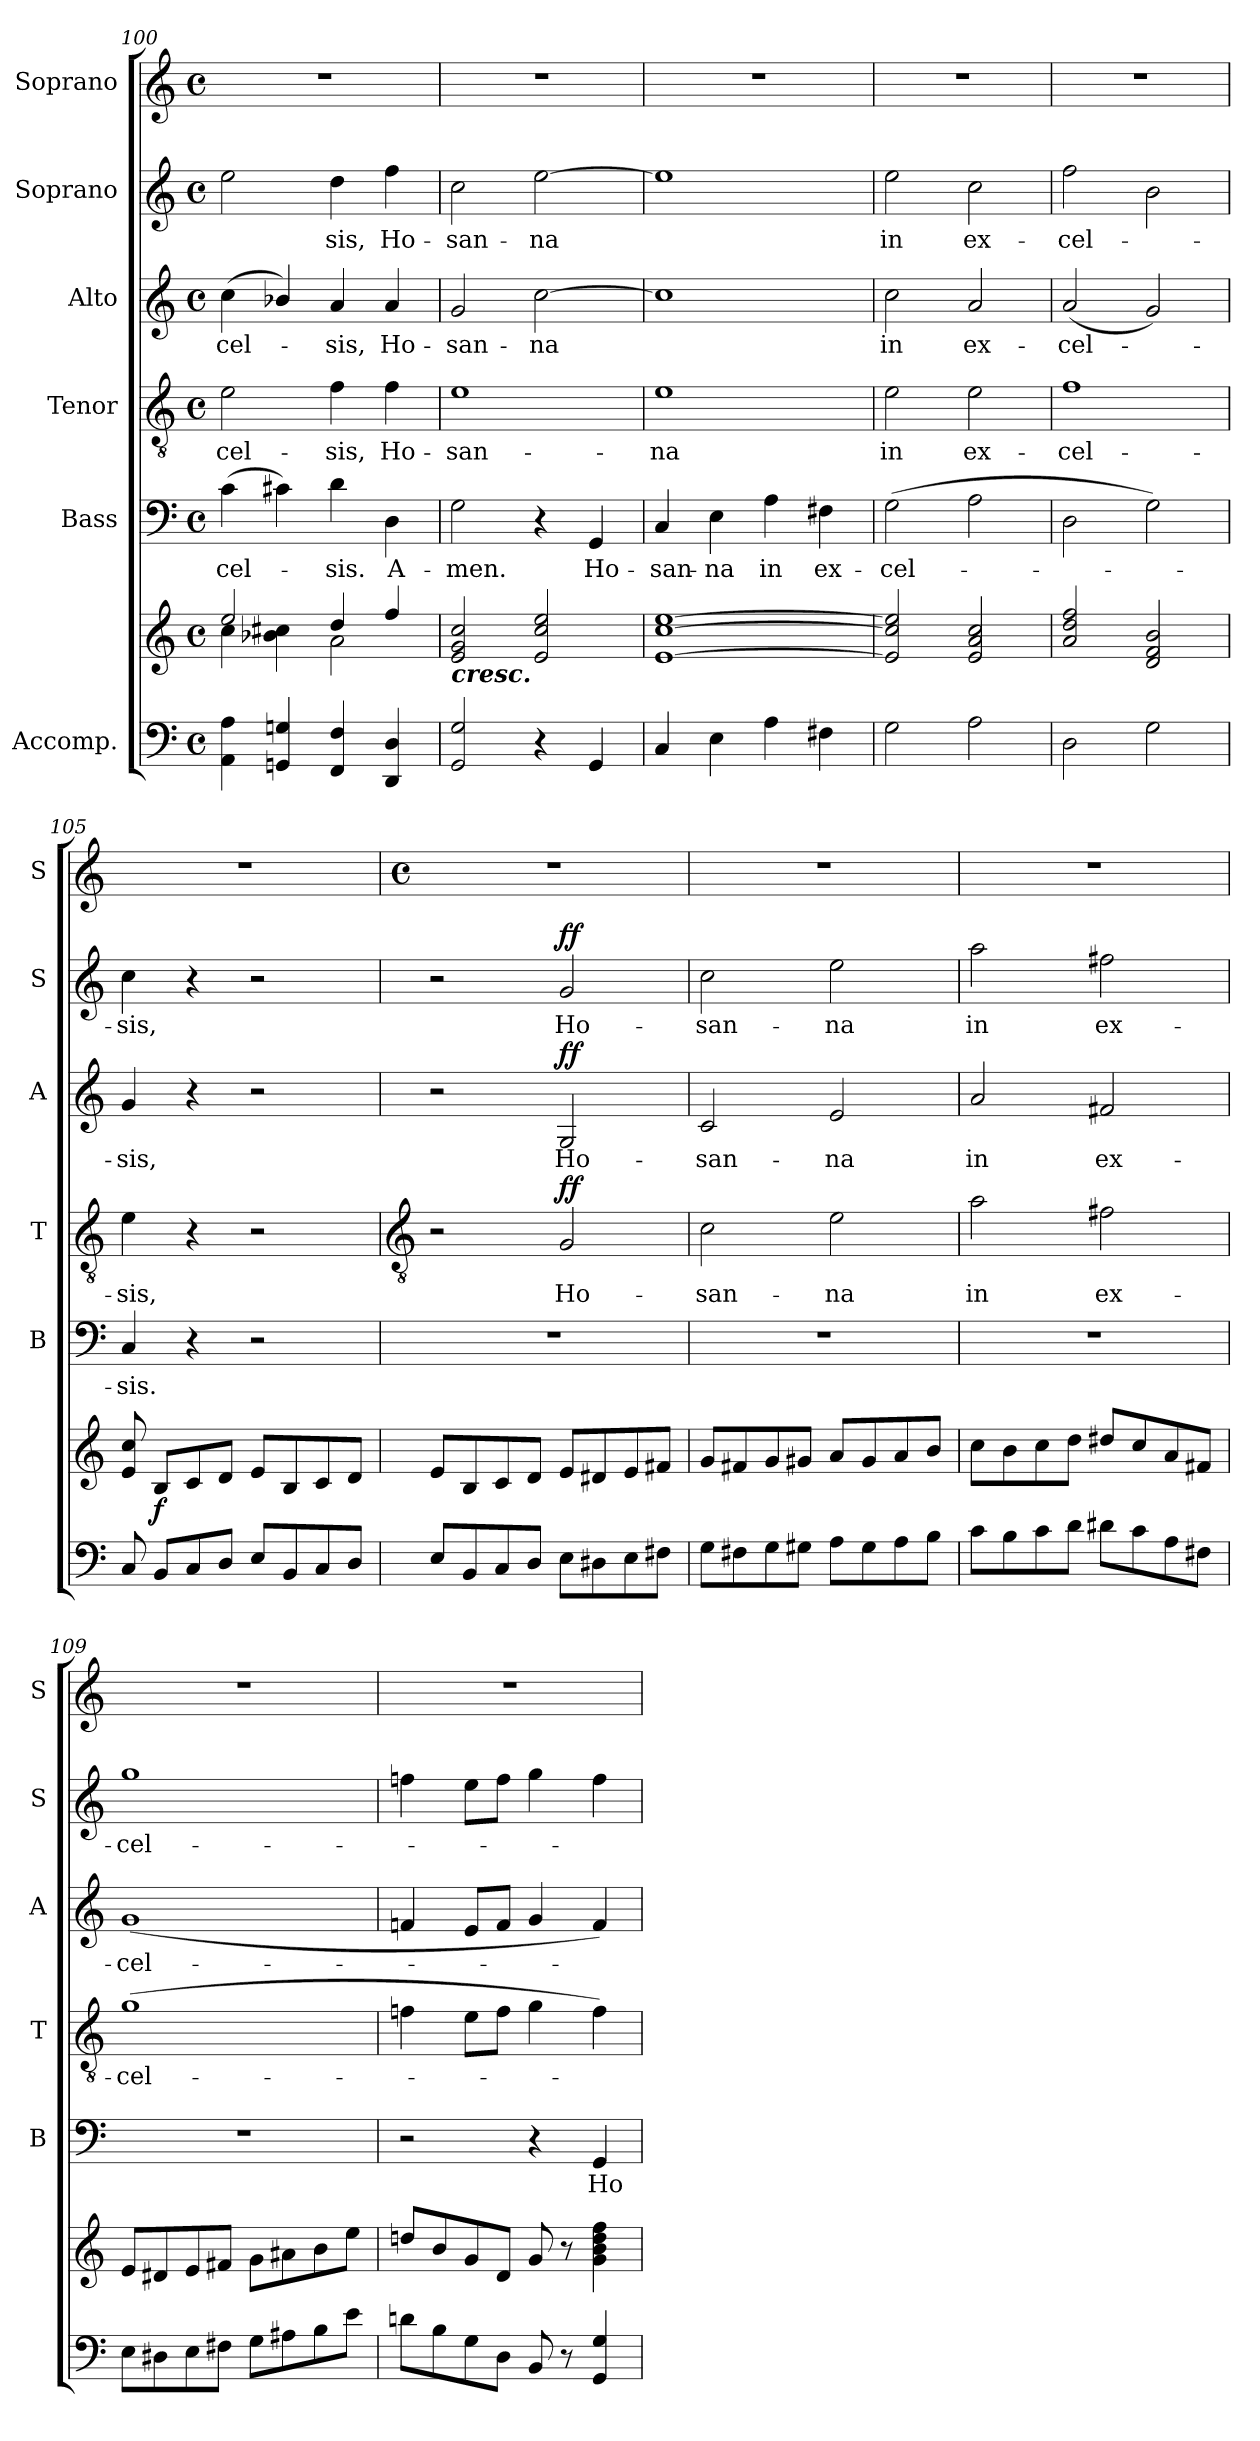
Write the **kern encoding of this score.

**kern	**kern	**dynam	**kern	**text	**kern	**text	**dynam	**kern	**text	**dynam	**kern	**text	**dynam	**kern
*part6	*part6	*part6	*part5	*part5	*part4	*part4	*part4	*part3	*part3	*part3	*part2	*part2	*part2	*part1
*staff7	*staff6	*staff6/7	*staff5	*staff5	*staff4	*staff4	*staff4	*staff3	*staff3	*staff3	*staff2	*staff2	*staff2	*staff1
*I"Accomp.	*	*	*I"Bass	*	*I"Tenor	*	*	*I"Alto	*	*	*I"Soprano	*	*	*I"Soprano
*	*	*	*I'B	*	*I'T	*	*	*I'A	*	*	*I'S	*	*	*I'S
!!LO:LB:g=z
*clefF4	*clefG2	*	*clefF4	*	*clefGv2	*	*	*clefG2	*	*	*clefG2	*	*	*clefG2
*k[]	*k[]	*	*k[]	*	*k[]	*	*	*k[]	*	*	*k[]	*	*	*k[]
*C:	*C:	*	*C:	*	*C:	*	*	*C:	*	*	*C:	*	*	*C:
*M4/4	*M4/4	*	*M4/4	*	*M4/4	*	*	*M4/4	*	*	*M4/4	*	*	*M4/4
*met(c)	*met(c)	*	*met(c)	*	*met(c)	*	*	*met(c)	*	*	*met(c)	*	*	*met(c)
=100	=100	=100	=100	=100	=100	=100	=100	=100	=100	=100	=100	=100	=100	=100
*	*^	*	*	*	*	*	*	*	*	*	*	*	*	*
!	!	!	!	!	!LO:LY:b	!	!LO:LY:b	!	!	!LO:LY:b	!	!	!	!	!
4AA 4A	2ee/	4cc\	.	(>4c	-cel-	2e	-cel-	.	(<4cc	-cel-	.	2ee	.	.	1r
4GGn 4Gn	.	4b-X\ 4cc#X\	.	4c#X)	.	.	.	.	4b-X/)	.	.	.	.	.	.
!	!	!	!	!	!LO:LY:b	!	!LO:LY:b	!	!	!LO:LY:b	!	!	!LO:LY:b	!	!
4FF 4F	4dd/	2a\	.	4d	sis.	4f	-sis,	.	4a	sis,	.	4dd	sis,	.	.
!	!	!	!	!	!LO:LY:b	!	!LO:LY:b	!	!	!LO:LY:b	!	!	!LO:LY:b	!	!
4DD 4D	4ff/	.	.	4D	A-	4f	Ho-	.	4a	Ho-	.	4ff	Ho-	.	.
=101	=101	=101	=101	=101	=101	=101	=101	=101	=101	=101	=101	=101	=101	=101	=101
!	!LO:TX:b:Bi:t=cresc.	!	!	!	!	!	!	!	!	!	!	!	!	!	!
!	!	!	!	!	!LO:LY:b	!	!LO:LY:b	!	!	!LO:LY:b	!	!	!LO:LY:b	!	!
2GG 2G	2e 2g 2cc	1ryy	.	2G	-men.	1e	-san-	.	2g	-san-	.	2cc	-san-	.	1r
!	!	!	!	!	!	!	!	!	!	!LO:LY:b	!	!	!LO:LY:b	!	!
4r	2e 2cc 2ee	.	.	4r	.	.	.	.	[2cc	-na	.	[2ee	-na	.	.
!	!	!	!	!	!LO:LY:b	!	!	!	!	!	!	!	!	!	!
4GG	.	.	.	4GG	Ho-	.	.	.	.	.	.	.	.	.	.
=102	=102	=102	=102	=102	=102	=102	=102	=102	=102	=102	=102	=102	=102	=102	=102
!	!	!	!	!	!LO:LY:b	!	!LO:LY:b	!	!	!	!	!	!	!	!
4C	[1e [1cc [1ee	1ryy	.	4C	-san-	1e	-na	.	1cc]	.	.	1ee]	.	.	1r
!	!	!	!	!	!LO:LY:b	!	!	!	!	!	!	!	!	!	!
4E	.	.	.	4E	-na	.	.	.	.	.	.	.	.	.	.
!	!	!	!	!	!LO:LY:b	!	!	!	!	!	!	!	!	!	!
4A	.	.	.	4A	in	.	.	.	.	.	.	.	.	.	.
!	!	!	!	!	!LO:LY:b	!	!	!	!	!	!	!	!	!	!
4F#X	.	.	.	4F#X	ex-	.	.	.	.	.	.	.	.	.	.
=103	=103	=103	=103	=103	=103	=103	=103	=103	=103	=103	=103	=103	=103	=103	=103
!	!	!	!	!	!LO:LY:b	!	!LO:LY:b	!	!	!LO:LY:b	!	!	!LO:LY:b	!	!
2G	2e] 2cc] 2ee]	1ryy	.	(>2G	-cel-	2e	in	.	2cc	in	.	2ee	in	.	1r
!	!	!	!	!	!	!	!LO:LY:b	!	!	!LO:LY:b	!	!	!LO:LY:b	!	!
2A	2e 2a 2cc	.	.	2A	.	2e	ex-	.	2a	ex-	.	2cc	ex-	.	.
=104	=104	=104	=104	=104	=104	=104	=104	=104	=104	=104	=104	=104	=104	=104	=104
!	!	!	!	!	!	!	!LO:LY:b	!	!	!LO:LY:b	!	!	!LO:LY:b	!	!
2D	2a 2dd 2ff	1ryy	.	2D	.	1f	-cel-	.	(<2a	-cel-	.	2ff	-cel-	.	1r
2G	2d 2f 2b	.	.	2G)	.	.	.	.	2g)	.	.	2b	.	.	.
=105	=105	=105	=105	=105	=105	=105	=105	=105	=105	=105	=105	=105	=105	=105	=105
!	!	!	!	!	!LO:LY:b	!	!LO:LY:b	!	!	!LO:LY:b	!	!	!LO:LY:b	!	!
8C	8e 8cc	1ryy	.	4C	sis.	4e	-sis,	.	4g	sis,	.	4cc	sis,	.	1r
!	!	!	!LO:DY:b	!	!	!	!	!	!	!	!	!	!	!	!
8BBL	8BL	.	f	.	.	.	.	.	.	.	.	.	.	.	.
8C	8c	.	.	4r	.	4r	.	.	4r	.	.	4r	.	.	.
8DJ	8dJ	.	.	.	.	.	.	.	.	.	.	.	.	.	.
8EL	8eL	.	.	2r	.	2r	.	.	2r	.	.	2r	.	.	.
8BB	8B	.	.	.	.	.	.	.	.	.	.	.	.	.	.
8C	8c	.	.	.	.	.	.	.	.	.	.	.	.	.	.
8DJ	8dJ	.	.	.	.	.	.	.	.	.	.	.	.	.	.
*	*v	*v	*	*	*	*	*	*	*	*	*	*	*	*	*
!!LO:LB:g=z
=106	=106	=106	=106	=106	=106	=106	=106	=106	=106	=106	=106	=106	=106	=106
*	*	*	*	*	*clefGv2	*	*	*	*	*	*	*	*	*
*	*	*	*	*	*	*	*	*	*	*	*	*	*	*M4/4
*	*	*	*	*	*	*	*	*	*	*	*	*	*	*met(c)
8EL	8eL	.	1r	.	2r	.	.	2r	.	.	2r	.	.	1r
8BB	8B	.	.	.	.	.	.	.	.	.	.	.	.	.
8C	8c	.	.	.	.	.	.	.	.	.	.	.	.	.
8DJ	8dJ	.	.	.	.	.	.	.	.	.	.	.	.	.
!	!	!	!	!	!	!LO:LY:b	!LO:DY:b	!	!LO:LY:b	!LO:DY:b	!	!LO:LY:b	!LO:DY:b	!
8EL	8eL	.	.	.	2G	Ho-	ff	2G	Ho-	ff	2g	Ho-	ff	.
8D#X	8d#X	.	.	.	.	.	.	.	.	.	.	.	.	.
8E	8e	.	.	.	.	.	.	.	.	.	.	.	.	.
8F#XJ	8f#XJ	.	.	.	.	.	.	.	.	.	.	.	.	.
=107	=107	=107	=107	=107	=107	=107	=107	=107	=107	=107	=107	=107	=107	=107
!	!	!	!	!	!	!LO:LY:b	!	!	!LO:LY:b	!	!	!LO:LY:b	!	!
8GL	8gL	.	1r	.	2c	-san-	.	2c	-san-	.	2cc	-san-	.	1r
8F#X	8f#X	.	.	.	.	.	.	.	.	.	.	.	.	.
8G	8g	.	.	.	.	.	.	.	.	.	.	.	.	.
8G#XJ	8g#XJ	.	.	.	.	.	.	.	.	.	.	.	.	.
!	!	!	!	!	!	!LO:LY:b	!	!	!LO:LY:b	!	!	!LO:LY:b	!	!
8AL	8aL	.	.	.	2e	-na	.	2e	-na	.	2ee	-na	.	.
8G#	8g#	.	.	.	.	.	.	.	.	.	.	.	.	.
8A	8a	.	.	.	.	.	.	.	.	.	.	.	.	.
8BJ	8bJ	.	.	.	.	.	.	.	.	.	.	.	.	.
=108	=108	=108	=108	=108	=108	=108	=108	=108	=108	=108	=108	=108	=108	=108
!	!	!	!	!	!	!LO:LY:b	!	!	!LO:LY:b	!	!	!LO:LY:b	!	!
8cL	8ccL	.	1r	.	2a	in	.	2a	in	.	2aa	in	.	1r
8B	8b	.	.	.	.	.	.	.	.	.	.	.	.	.
8c	8cc	.	.	.	.	.	.	.	.	.	.	.	.	.
8dJ	8ddJ	.	.	.	.	.	.	.	.	.	.	.	.	.
!	!	!	!	!	!	!LO:LY:b	!	!	!LO:LY:b	!	!	!LO:LY:b	!	!
8d#XL	8dd#XL	.	.	.	2f#X	ex-	.	2f#X	ex-	.	2ff#X	ex-	.	.
8c	8cc	.	.	.	.	.	.	.	.	.	.	.	.	.
8A	8a	.	.	.	.	.	.	.	.	.	.	.	.	.
8F#XJ	8f#XJ	.	.	.	.	.	.	.	.	.	.	.	.	.
=109	=109	=109	=109	=109	=109	=109	=109	=109	=109	=109	=109	=109	=109	=109
!	!	!	!	!	!	!LO:LY:b	!	!	!LO:LY:b	!	!	!LO:LY:b	!	!
8EL	8eL	.	1r	.	(>1g	-cel-	.	(<1g	-cel-	.	1gg	-cel-	.	1r
8D#X	8d#X	.	.	.	.	.	.	.	.	.	.	.	.	.
8E	8e	.	.	.	.	.	.	.	.	.	.	.	.	.
8F#XJ	8f#XJ	.	.	.	.	.	.	.	.	.	.	.	.	.
8GL	8gL	.	.	.	.	.	.	.	.	.	.	.	.	.
8A#X	8a#X	.	.	.	.	.	.	.	.	.	.	.	.	.
8B	8b	.	.	.	.	.	.	.	.	.	.	.	.	.
8eJ	8eeJ	.	.	.	.	.	.	.	.	.	.	.	.	.
=110	=110	=110	=110	=110	=110	=110	=110	=110	=110	=110	=110	=110	=110	=110
8dnL	8ddnL	.	2r	.	4fn	.	.	4fn	.	.	4ffn	.	.	1r
8B	8b	.	.	.	.	.	.	.	.	.	.	.	.	.
8G	8g	.	.	.	8eL	.	.	8eL	.	.	8eeL	.	.	.
8DJ	8dJ	.	.	.	8fJ	.	.	8fJ	.	.	8ffJ	.	.	.
8BB	8g	.	4r	.	4g	.	.	4g	.	.	4gg	.	.	.
8r	8r	.	.	.	.	.	.	.	.	.	.	.	.	.
!	!	!	!	!LO:LY:b	!	!	!	!	!	!	!	!	!	!
4GG 4G	4g 4b 4dd 4ff	.	4GG	Ho-	4f)	.	.	4f)	.	.	4ff	.	.	.
=	=	=	=	=	=	=	=	=	=	=	=	=	=	=
*-	*-	*-	*-	*-	*-	*-	*-	*-	*-	*-	*-	*-	*-	*-
